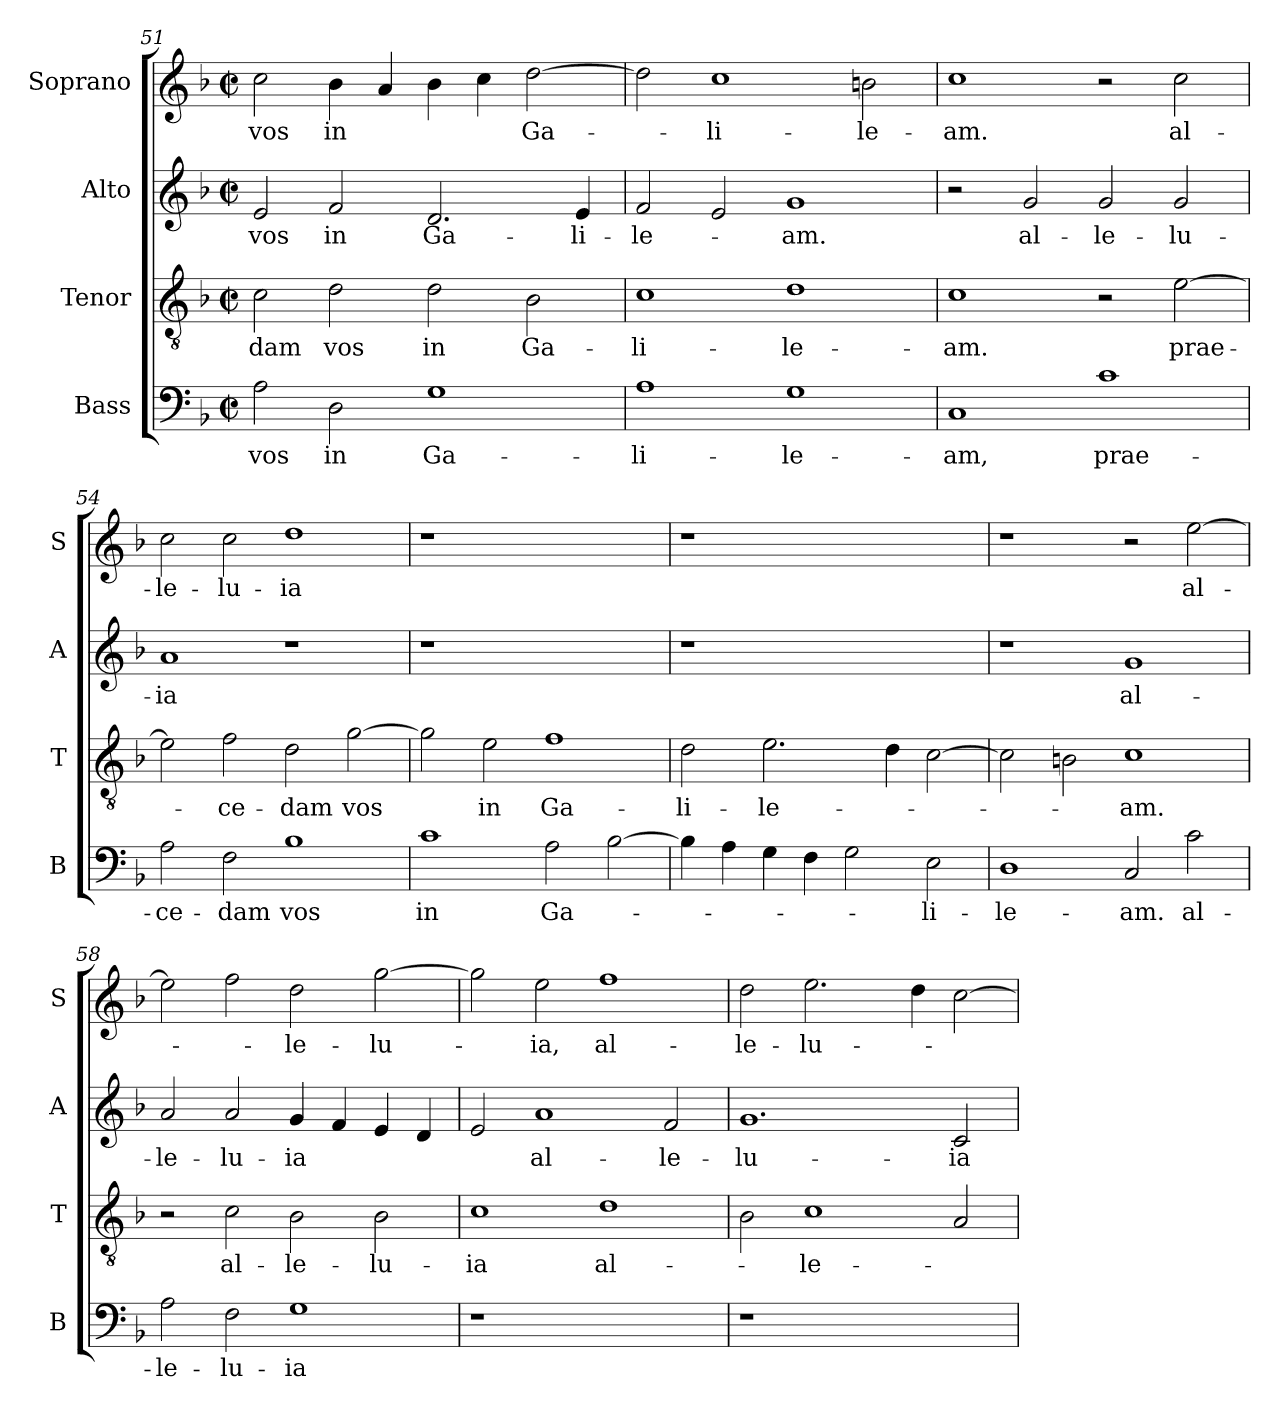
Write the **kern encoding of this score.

**kern	**text	**kern	**text	**kern	**text	**kern	**text
*part4	*part4	*part3	*part3	*part2	*part2	*part1	*part1
*staff4	*staff4	*staff3	*staff3	*staff2	*staff2	*staff1	*staff1
*I"Bass	*	*I"Tenor	*	*I"Alto	*	*I"Soprano	*
*I'B	*	*I'T	*	*I'A	*	*I'S	*
!!LO:LB:g=z
*clefF4	*	*clefGv2	*	*clefG2	*	*clefG2	*
*k[b-]	*	*k[b-]	*	*k[b-]	*	*k[b-]	*
*F:	*	*F:	*	*F:	*	*F:	*
*M2/2	*	*M2/2	*	*M2/2	*	*M2/2	*
*met(c|)	*	*met(c|)	*	*met(c|)	*	*met(c|)	*
=51	=51	=51	=51	=51	=51	=51	=51
!	!LO:LY:b	!	!LO:LY:b	!	!LO:LY:b	!	!LO:LY:b
2A\	vos	2c\	-dam	2e/	vos	2cc\	vos
!	!LO:LY:b	!	!LO:LY:b	!	!LO:LY:b	!	!LO:LY:b
2D\	in	2d\	vos	2f/	in	4b-\	in
.	.	.	.	.	.	4a/	.
!	!LO:LY:b	!	!LO:LY:b	!	!LO:LY:b	!	!
1G	Ga-	2d\	in	2.d/	Ga-	4b-\	.
.	.	.	.	.	.	4cc\	.
!	!	!	!LO:LY:b	!	!	!	!LO:LY:b
.	.	2B-\	Ga-	.	.	[2dd\	Ga-
!	!	!	!	!	!LO:LY:b	!	!
.	.	.	.	4e/	-li-	.	.
=52	=52	=52	=52	=52	=52	=52	=52
!	!LO:LY:b	!	!LO:LY:b	!	!LO:LY:b	!	!
1A	-li-	1c	-li-	2f/	-le-	2dd\]	.
!	!	!	!	!	!	!	!LO:LY:b
.	.	.	.	2e/	.	1cc	-li-
!	!LO:LY:b	!	!LO:LY:b	!	!LO:LY:b	!	!
1G	-le-	1d	-le-	1g	-am.	.	.
!	!	!	!	!	!	!	!LO:LY:b
.	.	.	.	.	.	2bn\	-le-
=53	=53	=53	=53	=53	=53	=53	=53
!	!LO:LY:b	!	!LO:LY:b	!	!	!	!LO:LY:b
1C	-am,	1c	-am.	2r	.	1cc	-am.
!	!	!	!	!	!LO:LY:b	!	!
.	.	.	.	2g/	al-	.	.
!	!LO:LY:b	!	!	!	!LO:LY:b	!	!
1c	prae-	2r	.	2g/	-le-	2r	.
!	!	!	!LO:LY:b	!	!LO:LY:b	!	!LO:LY:b
.	.	[2e\	prae-	2g/	-lu-	2cc\	al-
=54	=54	=54	=54	=54	=54	=54	=54
!	!LO:LY:b	!	!	!	!LO:LY:b	!	!LO:LY:b
2A\	-ce-	2e\]	.	1a	-ia	2cc\	-le-
!	!LO:LY:b	!	!LO:LY:b	!	!	!	!LO:LY:b
2F\	-dam	2f\	-ce-	.	.	2cc\	-lu-
!	!LO:LY:b	!	!LO:LY:b	!	!	!	!LO:LY:b
1B-	vos	2d\	-dam	1r	.	1dd	-ia
!	!	!	!LO:LY:b	!	!	!	!
.	.	[2g\	vos	.	.	.	.
=55	=55	=55	=55	=55	=55	=55	=55
!	!LO:LY:b	!	!	!	!	!	!
1c	in	2g\]	.	1r	.	1r	.
!	!	!	!LO:LY:b	!	!	!	!
.	.	2e\	in	.	.	.	.
!	!LO:LY:b	!	!LO:LY:b	!	!	!	!
2A\	Ga-	1f	Ga-	1ryy	.	1ryy	.
[2B-\	.	.	.	.	.	.	.
!!LO:LB:g=z
=56	=56	=56	=56	=56	=56	=56	=56
!	!	!	!LO:LY:b	!	!	!	!
4B-\]	.	2d\	-li-	1r	.	1r	.
4A\	.	.	.	.	.	.	.
!	!	!	!LO:LY:b	!	!	!	!
4G\	.	2.e\	-le-	.	.	.	.
4F\	.	.	.	.	.	.	.
2G\	.	.	.	1ryy	.	1ryy	.
.	.	4d\	.	.	.	.	.
!	!LO:LY:b	!	!	!	!	!	!
2E\	-li-	[2c\	.	.	.	.	.
=57	=57	=57	=57	=57	=57	=57	=57
!	!LO:LY:b	!	!	!	!	!	!
1D	-le-	2c\]	.	1r	.	1r	.
.	.	2Bn\	.	.	.	.	.
!	!LO:LY:b	!	!LO:LY:b	!	!LO:LY:b	!	!
2C/	-am.	1c	-am.	1g	al-	2r	.
!	!LO:LY:b	!	!	!	!	!	!LO:LY:b
2c\	al-	.	.	.	.	[2ee\	al-
=58	=58	=58	=58	=58	=58	=58	=58
!	!LO:LY:b	!	!	!	!LO:LY:b	!	!
2A\	-le-	2r	.	2a/	-le-	2ee\]	.
!	!LO:LY:b	!	!LO:LY:b	!	!LO:LY:b	!	!
2F\	-lu-	2c\	al-	2a/	-lu-	2ff\	.
!	!LO:LY:b	!	!LO:LY:b	!	!LO:LY:b	!	!LO:LY:b
1G	-ia	2B-\	-le-	4g/	-ia	2dd\	-le-
.	.	.	.	4f/	.	.	.
!	!	!	!LO:LY:b	!	!	!	!LO:LY:b
.	.	2B-\	-lu-	4e/	.	[2gg\	-lu-
.	.	.	.	4d/	.	.	.
=59	=59	=59	=59	=59	=59	=59	=59
!	!	!	!LO:LY:b	!	!	!	!
1r	.	1c	-ia	2e/	.	2gg\]	.
!	!	!	!	!	!LO:LY:b	!	!LO:LY:b
.	.	.	.	1a	al-	2ee\	-ia,
!	!	!	!LO:LY:b	!	!	!	!LO:LY:b
1ryy	.	1d	al-	.	.	1ff	al-
!	!	!	!	!	!LO:LY:b	!	!
.	.	.	.	2f/	-le-	.	.
=60	=60	=60	=60	=60	=60	=60	=60
!	!	!	!	!	!LO:LY:b	!	!LO:LY:b
1r	.	2B-\	.	1.g	-lu-	2dd\	-le-
!	!	!	!LO:LY:b	!	!	!	!LO:LY:b
.	.	1c	-le-	.	.	2.ee\	-lu-
1ryy	.	.	.	.	.	.	.
.	.	.	.	.	.	4dd\	.
!	!	!	!	!	!LO:LY:b	!	!
.	.	2A/	.	2c/	-ia	[2cc\	.
=	=	=	=	=	=	=	=
*-	*-	*-	*-	*-	*-	*-	*-
